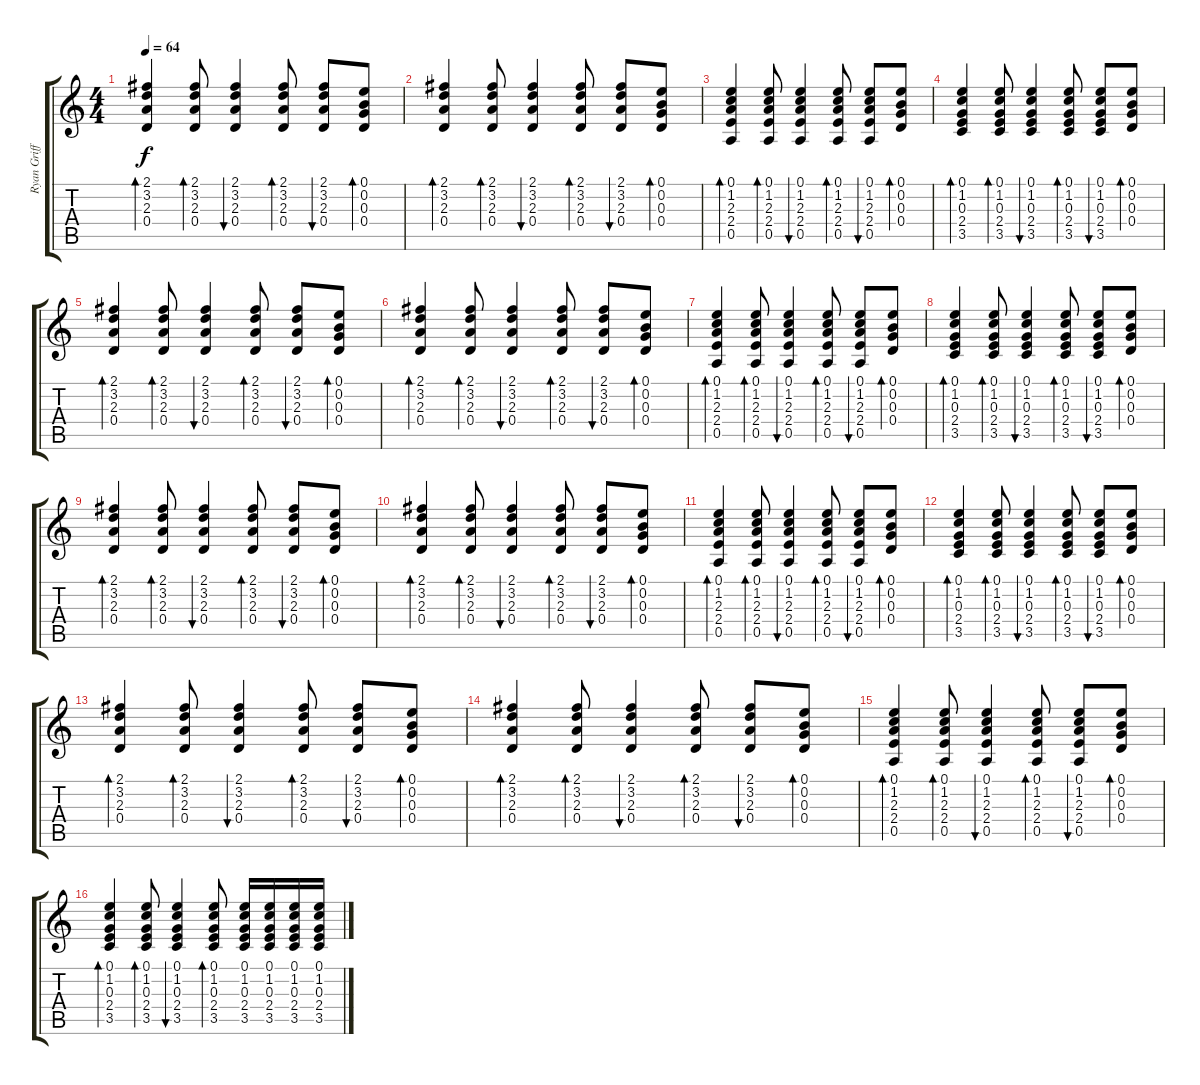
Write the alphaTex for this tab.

\track ("Ryan Griffits" "Ryan Griff") {instrument acousticguitarsteel}
\staff {score tabs}
\tuning (E4 B3 G3 D3 A2 E2) {hide}
\ts (4 4)
\tempo 64
\clef g2
\ks c
(2.1 3.2 2.3 0.4).4{bd 60 dy f} (2.1 3.2 2.3 0.4).8{bd 60} (2.1 3.2 2.3 0.4).4{bu 60} (2.1 3.2 2.3 0.4).8{bd 60} (2.1 3.2 2.3 0.4).8{bu 60} (0.1 0.2 0.3 0.4).8{bd 60} |
(2.1 3.2 2.3 0.4).4{bd 60} (2.1 3.2 2.3 0.4).8{bd 60} (2.1 3.2 2.3 0.4).4{bu 60} (2.1 3.2 2.3 0.4).8{bd 60} (2.1 3.2 2.3 0.4).8{bu 60} (0.1 0.2 0.3 0.4).8{bd 60} |
(0.1 1.2 2.3 2.4 0.5).4{bd 60} (0.1 1.2 2.3 2.4 0.5).8{bd 60} (0.1 1.2 2.3 2.4 0.5).4{bu 60} (0.1 1.2 2.3 2.4 0.5).8{bd 60} (0.1 1.2 2.3 2.4 0.5).8{bu 60} (0.1 0.2 0.3 0.4).8{bd 60} |
(0.1 1.2 0.3 2.4 3.5).4{bd 60} (0.1 1.2 0.3 2.4 3.5).8{bd 60} (0.1 1.2 0.3 2.4 3.5).4{bu 60} (0.1 1.2 0.3 2.4 3.5).8{bd 60} (0.1 1.2 0.3 2.4 3.5).8{bu 60} (0.1 0.2 0.3 0.4).8{bd 60} |
(2.1 3.2 2.3 0.4).4{bd 60} (2.1 3.2 2.3 0.4).8{bd 60} (2.1 3.2 2.3 0.4).4{bu 60} (2.1 3.2 2.3 0.4).8{bd 60} (2.1 3.2 2.3 0.4).8{bu 60} (0.1 0.2 0.3 0.4).8{bd 60} |
(2.1 3.2 2.3 0.4).4{bd 60} (2.1 3.2 2.3 0.4).8{bd 60} (2.1 3.2 2.3 0.4).4{bu 60} (2.1 3.2 2.3 0.4).8{bd 60} (2.1 3.2 2.3 0.4).8{bu 60} (0.1 0.2 0.3 0.4).8{bd 60} |
(0.1 1.2 2.3 2.4 0.5).4{bd 60} (0.1 1.2 2.3 2.4 0.5).8{bd 60} (0.1 1.2 2.3 2.4 0.5).4{bu 60} (0.1 1.2 2.3 2.4 0.5).8{bd 60} (0.1 1.2 2.3 2.4 0.5).8{bu 60} (0.1 0.2 0.3 0.4).8{bd 60} |
(0.1 1.2 0.3 2.4 3.5).4{bd 60} (0.1 1.2 0.3 2.4 3.5).8{bd 60} (0.1 1.2 0.3 2.4 3.5).4{bu 60} (0.1 1.2 0.3 2.4 3.5).8{bd 60} (0.1 1.2 0.3 2.4 3.5).8{bu 60} (0.1 0.2 0.3 0.4).8{bd 60} |
(2.1 3.2 2.3 0.4).4{bd 60} (2.1 3.2 2.3 0.4).8{bd 60} (2.1 3.2 2.3 0.4).4{bu 60} (2.1 3.2 2.3 0.4).8{bd 60} (2.1 3.2 2.3 0.4).8{bu 60} (0.1 0.2 0.3 0.4).8{bd 60} |
(2.1 3.2 2.3 0.4).4{bd 60} (2.1 3.2 2.3 0.4).8{bd 60} (2.1 3.2 2.3 0.4).4{bu 60} (2.1 3.2 2.3 0.4).8{bd 60} (2.1 3.2 2.3 0.4).8{bu 60} (0.1 0.2 0.3 0.4).8{bd 60} |
(0.1 1.2 2.3 2.4 0.5).4{bd 60} (0.1 1.2 2.3 2.4 0.5).8{bd 60} (0.1 1.2 2.3 2.4 0.5).4{bu 60} (0.1 1.2 2.3 2.4 0.5).8{bd 60} (0.1 1.2 2.3 2.4 0.5).8{bu 60} (0.1 0.2 0.3 0.4).8{bd 60} |
(0.1 1.2 0.3 2.4 3.5).4{bd 60} (0.1 1.2 0.3 2.4 3.5).8{bd 60} (0.1 1.2 0.3 2.4 3.5).4{bu 60} (0.1 1.2 0.3 2.4 3.5).8{bd 60} (0.1 1.2 0.3 2.4 3.5).8{bu 60} (0.1 0.2 0.3 0.4).8{bd 60} |
(2.1 3.2 2.3 0.4).4{bd 60} (2.1 3.2 2.3 0.4).8{bd 60} (2.1 3.2 2.3 0.4).4{bu 60} (2.1 3.2 2.3 0.4).8{bd 60} (2.1 3.2 2.3 0.4).8{bu 60} (0.1 0.2 0.3 0.4).8{bd 60} |
(2.1 3.2 2.3 0.4).4{bd 60} (2.1 3.2 2.3 0.4).8{bd 60} (2.1 3.2 2.3 0.4).4{bu 60} (2.1 3.2 2.3 0.4).8{bd 60} (2.1 3.2 2.3 0.4).8{bu 60} (0.1 0.2 0.3 0.4).8{bd 60} |
(0.1 1.2 2.3 2.4 0.5).4{bd 60} (0.1 1.2 2.3 2.4 0.5).8{bd 60} (0.1 1.2 2.3 2.4 0.5).4{bu 60} (0.1 1.2 2.3 2.4 0.5).8{bd 60} (0.1 1.2 2.3 2.4 0.5).8{bu 60} (0.1 0.2 0.3 0.4).8{bd 60} |
(0.1 1.2 0.3 2.4 3.5).4{bd 60} (0.1 1.2 0.3 2.4 3.5).8{bd 60} (0.1 1.2 0.3 2.4 3.5).4{bu 60} (0.1 1.2 0.3 2.4 3.5).8{bd 60} (0.1 1.2 0.3 2.4 3.5).16 (0.1 1.2 0.3 2.4 3.5).16 (0.1 1.2 0.3 2.4 3.5).16 (0.1 1.2 0.3 2.4 3.5).16
